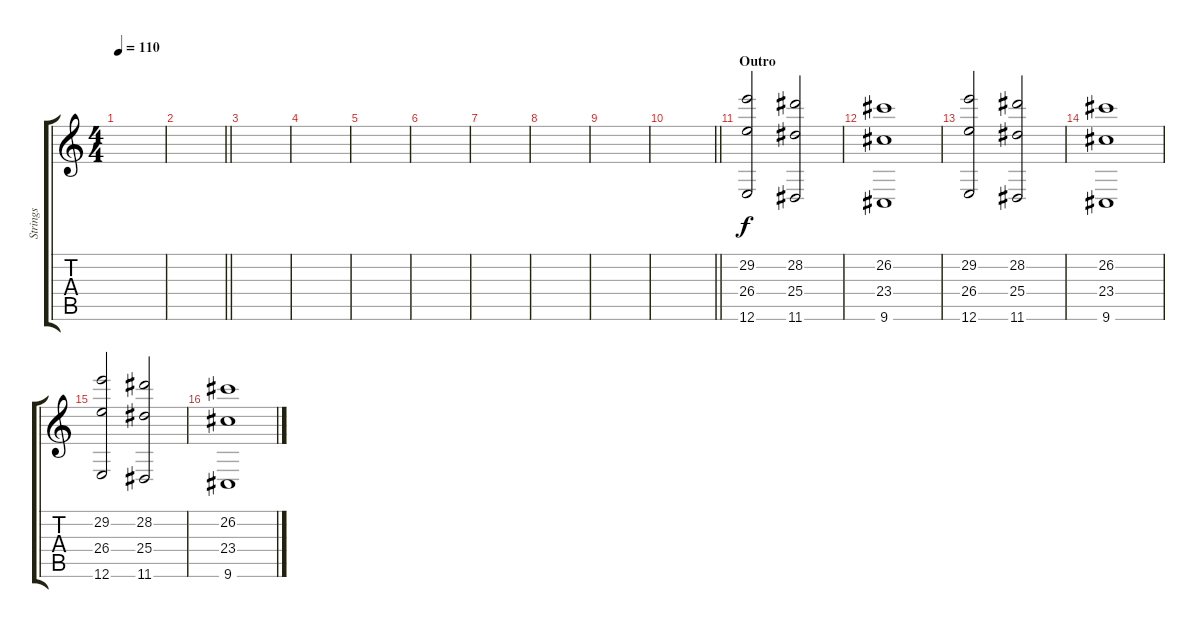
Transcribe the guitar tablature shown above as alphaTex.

\track ("Strings" "Strings") {instrument stringensemble1}
\staff {score tabs}
\tuning (E4 B3 G3 D3 A2 E2) {hide}
\ts (4 4)
\tempo 110
\clef g2
\ks c
|
\barLineRight lightlight
|
|
|
|
|
|
|
|
\barLineRight lightlight
|
\section ("" "Outro")
(29.2 26.4 12.6).2 (28.2 25.4 11.6).2 |
(26.2 23.4 9.6).1 |
(29.2 26.4 12.6).2 (28.2 25.4 11.6).2 |
(26.2 23.4 9.6).1 |
(29.2 26.4 12.6).2 (28.2 25.4 11.6).2 |
(26.2 23.4 9.6).1
